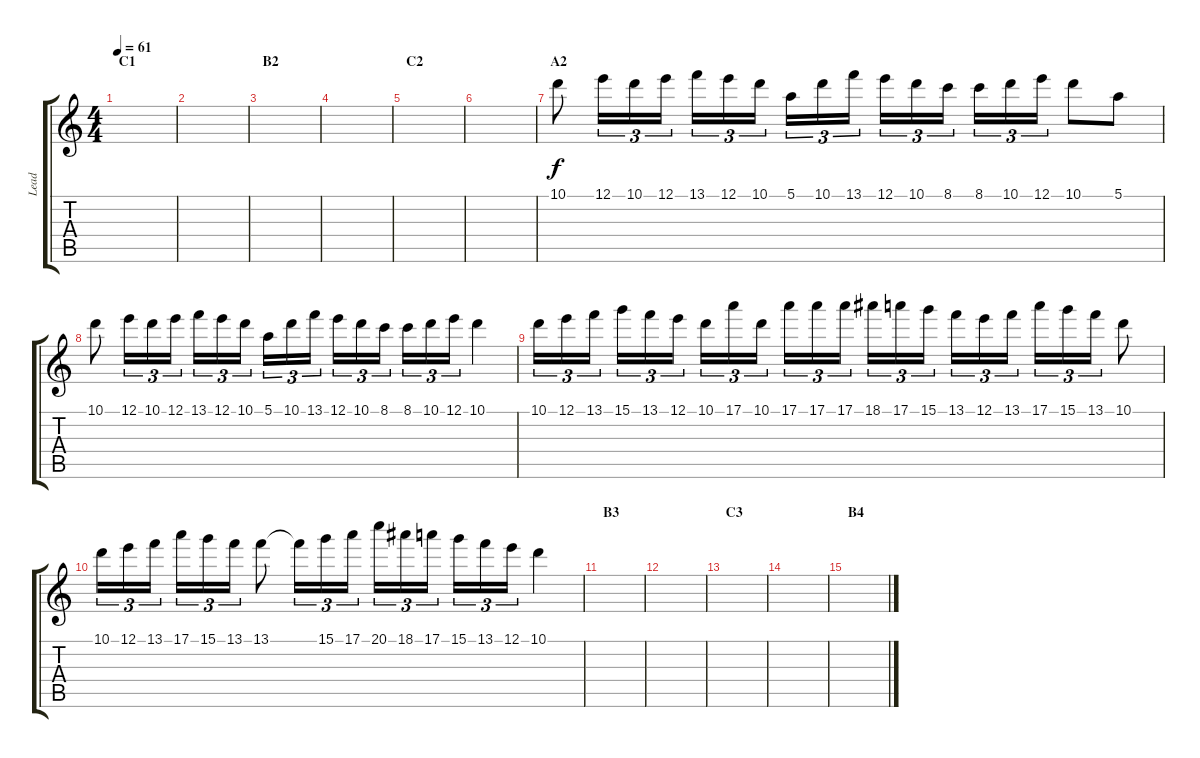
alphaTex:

\track ("Lead" "Lead") {instrument contrabass}
\staff {score tabs}
\tuning (E4 B3 G3 D3 A2 E2) {hide}
\ts (4 4)
\section ("" "C1")
\tempo 61
\clef g2
\ks c
|
|
\section ("" "B2")
|
|
\section ("" "C2")
|
|
\section ("" "A2")
10.1.8 12.1.16{tu (3 2)} 10.1.16{tu (3 2)} 12.1.16{tu (3 2)} 13.1.16{tu (3 2)} 12.1.16{tu (3 2)} 10.1.16{tu (3 2)} 5.1.16{tu (3 2)} 10.1.16{tu (3 2)} 13.1.16{tu (3 2)} 12.1.16{tu (3 2)} 10.1.16{tu (3 2)} 8.1.16{tu (3 2)} 8.1.16{tu (3 2)} 10.1.16{tu (3 2)} 12.1.16{tu (3 2)} 10.1.8 5.1.8 |
10.1.8 12.1.16{tu (3 2)} 10.1.16{tu (3 2)} 12.1.16{tu (3 2)} 13.1.16{tu (3 2)} 12.1.16{tu (3 2)} 10.1.16{tu (3 2)} 5.1.16{tu (3 2)} 10.1.16{tu (3 2)} 13.1.16{tu (3 2)} 12.1.16{tu (3 2)} 10.1.16{tu (3 2)} 8.1.16{tu (3 2)} 8.1.16{tu (3 2)} 10.1.16{tu (3 2)} 12.1.16{tu (3 2)} 10.1.4 |
10.1.16{tu (3 2)} 12.1.16{tu (3 2)} 13.1.16{tu (3 2)} 15.1.16{tu (3 2)} 13.1.16{tu (3 2)} 12.1.16{tu (3 2)} 10.1.16{tu (3 2)} 17.1.16{tu (3 2)} 10.1.16{tu (3 2)} 17.1.16{tu (3 2)} 17.1.16{tu (3 2)} 17.1.16{tu (3 2)} 18.1.16{tu (3 2)} 17.1.16{tu (3 2)} 15.1.16{tu (3 2)} 13.1.16{tu (3 2)} 12.1.16{tu (3 2)} 13.1.16{tu (3 2)} 17.1.16{tu (3 2)} 15.1.16{tu (3 2)} 13.1.16{tu (3 2)} 10.1.8 |
10.1.16{tu (3 2)} 12.1.16{tu (3 2)} 13.1.16{tu (3 2)} 17.1.16{tu (3 2)} 15.1.16{tu (3 2)} 13.1.16{tu (3 2)} 13.1.8 13.1{t}.16{tu (3 2)} 15.1.16{tu (3 2)} 17.1.16{tu (3 2)} 20.1.16{tu (3 2)} 18.1.16{tu (3 2)} 17.1.16{tu (3 2)} 15.1.16{tu (3 2)} 13.1.16{tu (3 2)} 12.1.16{tu (3 2)} 10.1.4 |
\section ("" "B3")
|
|
\section ("" "C3")
|
|
\section ("" "B4")
